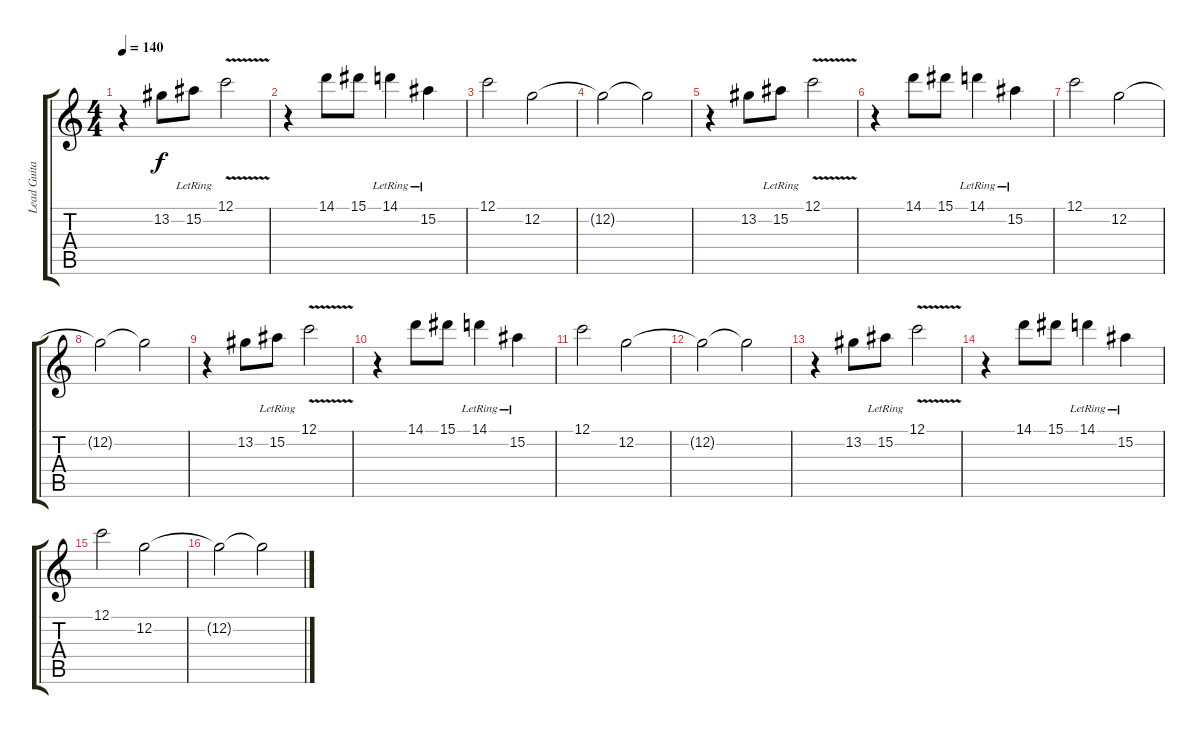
\track ("Lead Guitar" "Lead Guita") {instrument distortionguitar}
\staff {score tabs}
\tuning (C4 G3 Eb3 Bb2 F2 C2) {hide}
\ts (4 4)
\tempo 140
\clef g2
\ks c
r.4{dy f} 13.2.8 15.2{lr}.8 12.1{v}.2 |
r.4 14.1.8 15.1.8 14.1{lr}.4 15.2{lr}.4 |
12.1.2 12.2.2 |
12.2{t}.2 12.2{t}.2 |
r.4 13.2.8 15.2{lr}.8 12.1{v}.2 |
r.4 14.1.8 15.1.8 14.1{lr}.4 15.2{lr}.4 |
12.1.2 12.2.2 |
12.2{t}.2 12.2{t}.2 |
r.4 13.2.8 15.2{lr}.8 12.1{v}.2 |
r.4 14.1.8 15.1.8 14.1{lr}.4 15.2{lr}.4 |
12.1.2 12.2.2 |
12.2{t}.2 12.2{t}.2 |
r.4 13.2.8 15.2{lr}.8 12.1{v}.2 |
r.4 14.1.8 15.1.8 14.1{lr}.4 15.2{lr}.4 |
12.1.2 12.2.2 |
12.2{t}.2 12.2{t}.2
